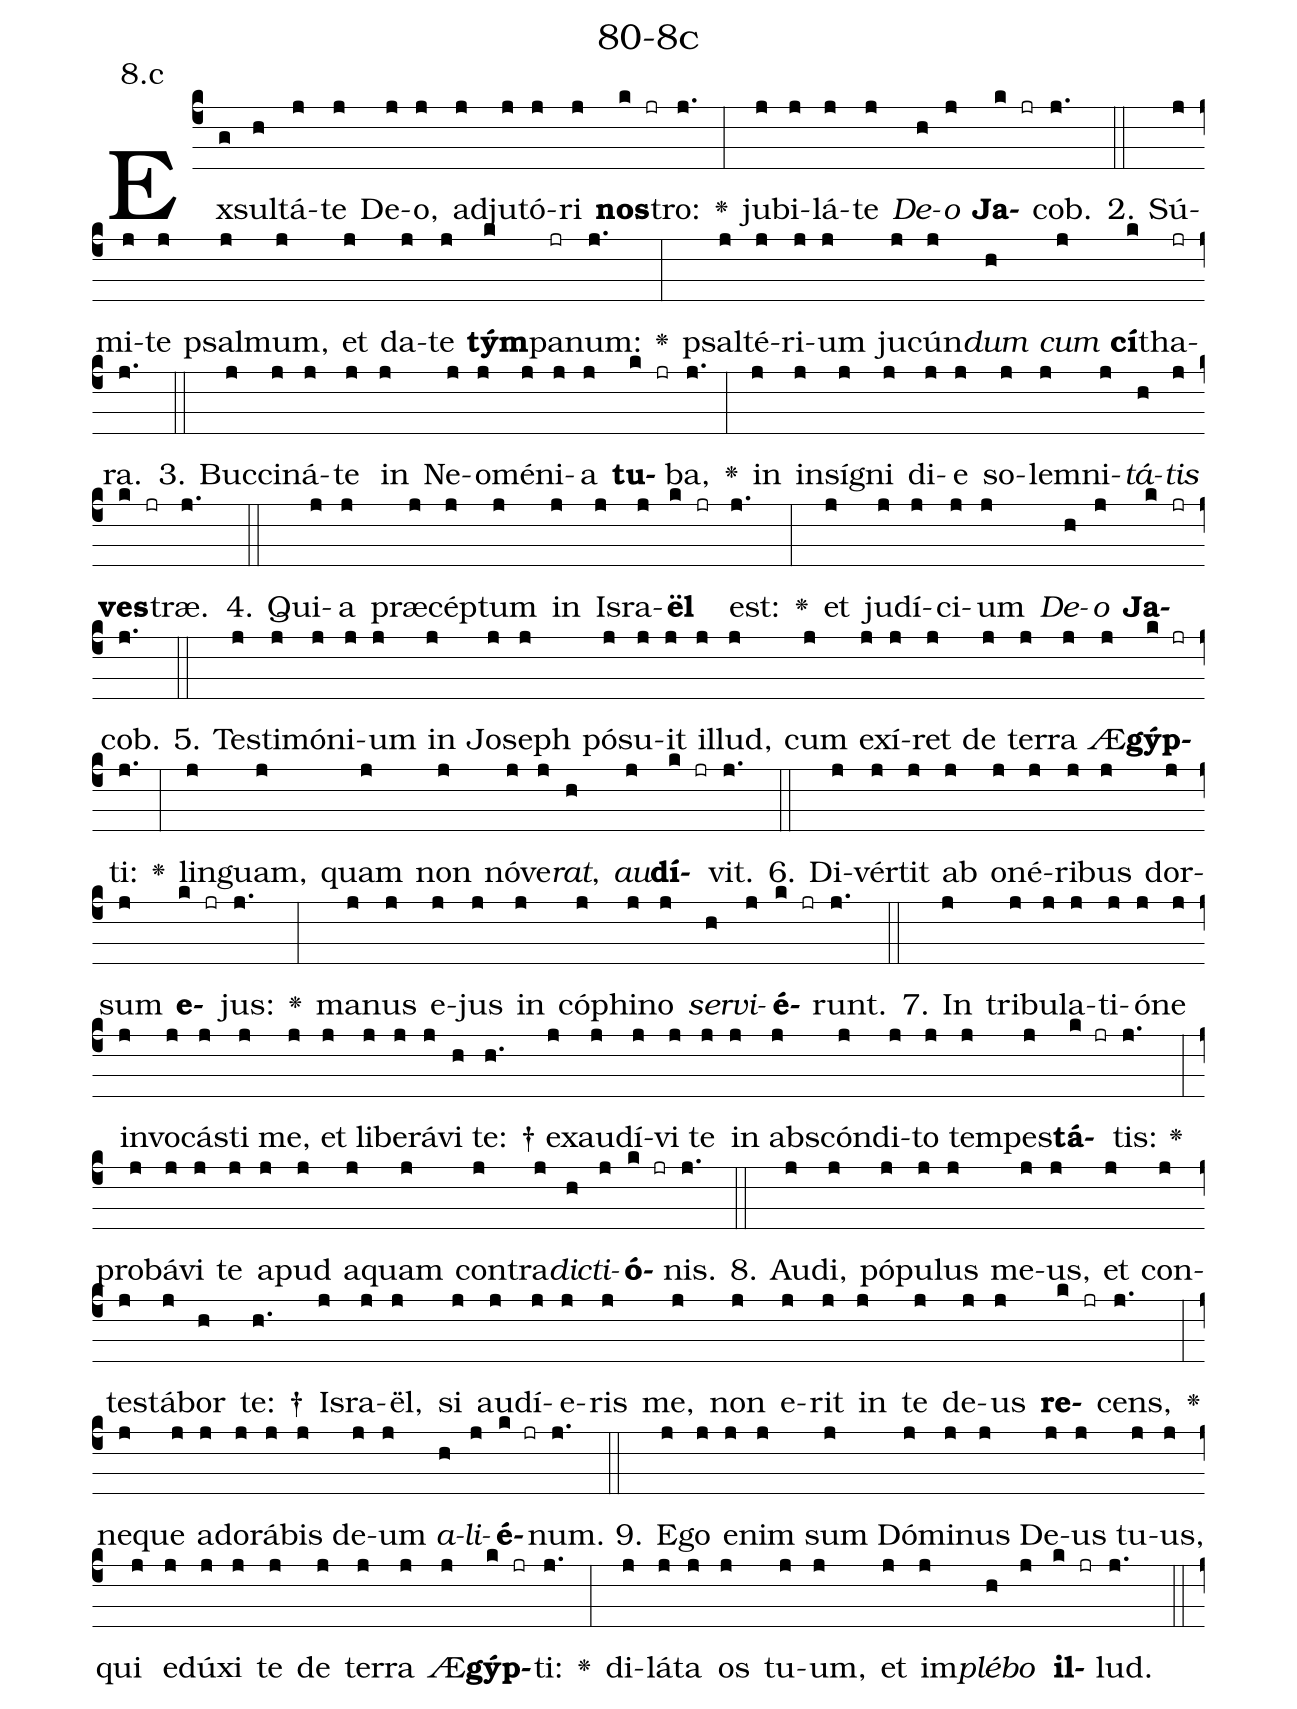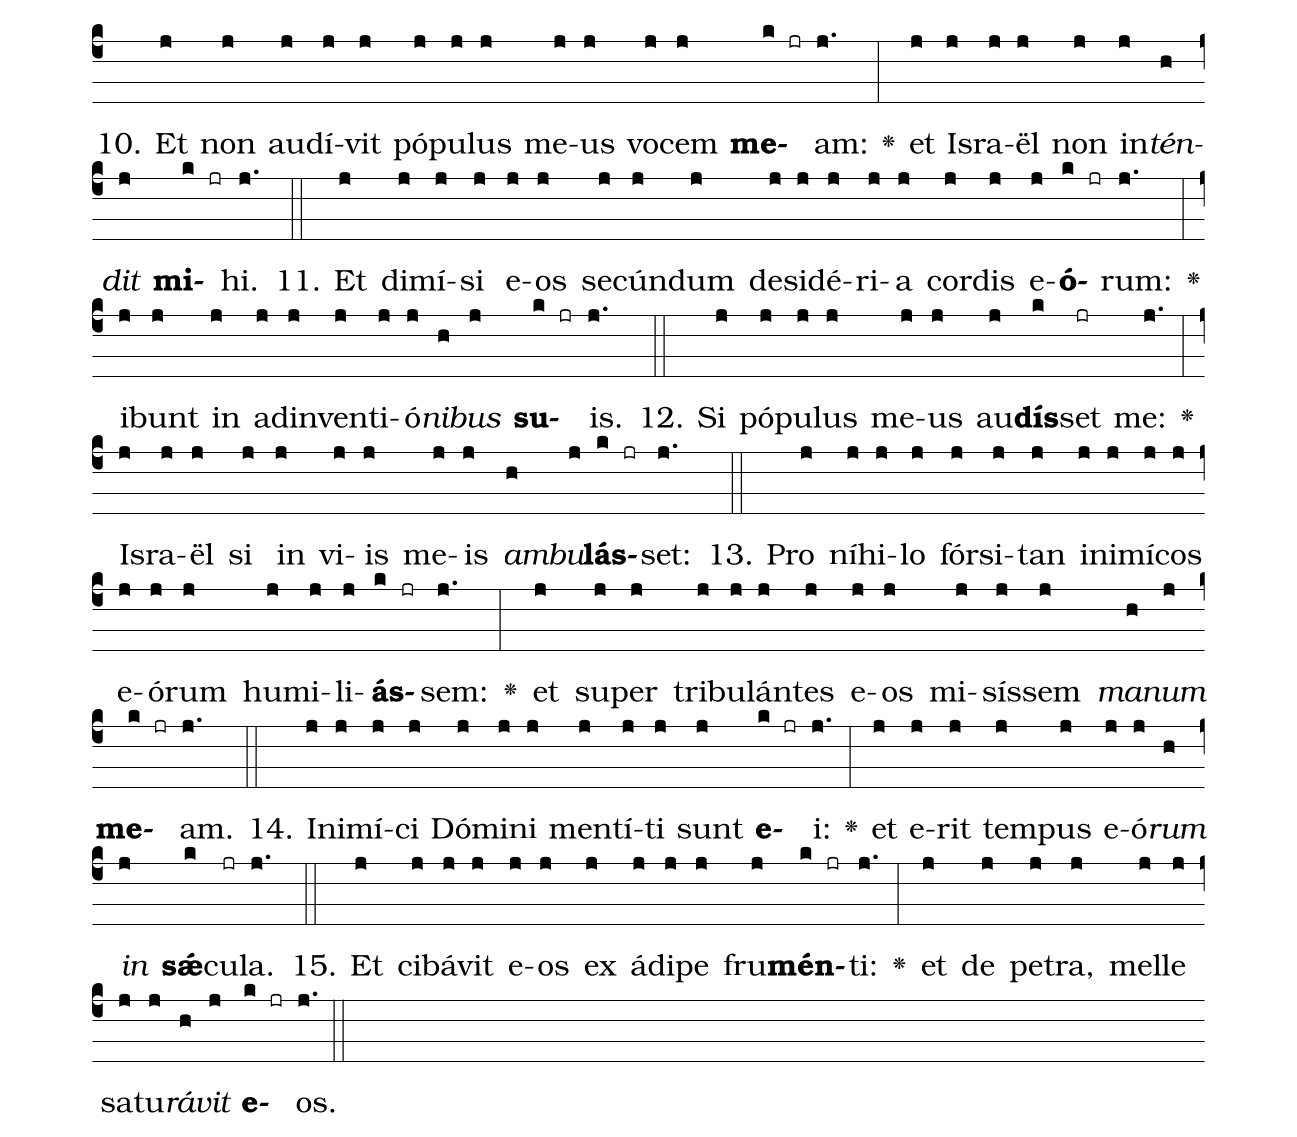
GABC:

name: 80-8c;
annotation: 8.c;
%%
(c4)Ex(g)sul(h)tá(j)te(j) De(j)o,(j) ad(j)ju(j)tó(j)ri(j) <b>nos</b>(k jr)tro:(j.) <v>\greheightstar</v>(:) ju(j)bi(j)lá(j)te(j) <i>De</i>(h)<i>o</i>(j) <b>Ja</b>(k jr)cob.(j.) (::)
2. Sú(j)mi(j)te(j) psal(j)mum,(j) et(j) da(j)te(j) <b>tým</b>(k)pa(jr)num:(j.) <v>\greheightstar</v>(:) psal(j)té(j)ri(j)um(j) ju(j)cún(j)<i>dum</i>(h) <i>cum</i>(j) <b>cí</b>(k)tha(jr)ra.(j.) (::)
3. Buc(j)ci(j)ná(j)te(j) in(j) Ne(j)o(j)mé(j)ni(j)a(j) <b>tu</b>(k jr)ba,(j.) <v>\greheightstar</v>(:) in(j) in(j)sí(j)gni(j) di(j)e(j) so(j)lem(j)ni(j)<i>tá</i>(h)<i>tis</i>(j) <b>ves</b>(k jr)træ.(j.) (::)
4. Qui(j)a(j) præ(j)cép(j)tum(j) in(j) Is(j)ra(j)<b>ël</b>(k jr) est:(j.) <v>\greheightstar</v>(:) et(j) ju(j)dí(j)ci(j)um(j) <i>De</i>(h)<i>o</i>(j) <b>Ja</b>(k jr)cob.(j.) (::)
5. Tes(j)ti(j)mó(j)ni(j)um(j) in(j) Jo(j)seph(j) pó(j)su(j)it(j) il(j)lud,(j) cum(j) ex(j)í(j)ret(j) de(j) ter(j)ra(j) Æ(j)<b>gýp</b>(k jr)ti:(j.) <v>\greheightstar</v>(:) lin(j)guam,(j) quam(j) non(j) nó(j)ve(j)<i>rat</i>,(h) <i>au</i>(j)<b>dí</b>(k jr)vit.(j.) (::)
6. Di(j)vér(j)tit(j) ab(j) o(j)né(j)ri(j)bus(j) dor(j)sum(j) <b>e</b>(k jr)jus:(j.) <v>\greheightstar</v>(:) ma(j)nus(j) e(j)jus(j) in(j) có(j)phi(j)no(j) <i>ser</i>(h)<i>vi</i>(j)<b>é</b>(k jr)runt.(j.) (::)
7. In(j) tri(j)bu(j)la(j)ti(j)ó(j)ne(j) in(j)vo(j)cás(j)ti(j) me,(j) et(j) li(j)be(j)rá(j)vi(h) te: †(h.) ex(j)au(j)dí(j)vi(j) te(j) in(j) abs(j)cón(j)di(j)to(j) tem(j)pes(j)<b>tá</b>(k jr)tis:(j.) <v>\greheightstar</v>(:) pro(j)bá(j)vi(j) te(j) a(j)pud(j) a(j)quam(j) con(j)tra(j)<i>dic</i>(h)<i>ti</i>(j)<b>ó</b>(k jr)nis.(j.) (::)
8. Au(j)di,(j) pó(j)pu(j)lus(j) me(j)us,(j) et(j) con(j)tes(j)tá(j)bor(h) te: †(h.) Is(j)ra(j)ël,(j) si(j) au(j)dí(j)e(j)ris(j) me,(j) non(j) e(j)rit(j) in(j) te(j) de(j)us(j) <b>re</b>(k jr)cens,(j.) <v>\greheightstar</v>(:) ne(j)que(j) ad(j)o(j)rá(j)bis(j) de(j)um(j) <i>a</i>(h)<i>li</i>(j)<b>é</b>(k jr)num.(j.) (::)
9. E(j)go(j) e(j)nim(j) sum(j) Dó(j)mi(j)nus(j) De(j)us(j) tu(j)us,(j) qui(j) e(j)dú(j)xi(j) te(j) de(j) ter(j)ra(j) Æ(j)<b>gýp</b>(k jr)ti:(j.) <v>\greheightstar</v>(:) di(j)lá(j)ta(j) os(j) tu(j)um,(j) et(j) im(j)<i>plé</i>(h)<i>bo</i>(j) <b>il</b>(k jr)lud.(j.) (::)
10. Et(j) non(j) au(j)dí(j)vit(j) pó(j)pu(j)lus(j) me(j)us(j) vo(j)cem(j) <b>me</b>(k jr)am:(j.) <v>\greheightstar</v>(:) et(j) Is(j)ra(j)ël(j) non(j) in(j)<i>tén</i>(h)<i>dit</i>(j) <b>mi</b>(k jr)hi.(j.) (::)
11. Et(j) di(j)mí(j)si(j) e(j)os(j) se(j)cún(j)dum(j) de(j)si(j)dé(j)ri(j)a(j) cor(j)dis(j) e(j)<b>ó</b>(k jr)rum:(j.) <v>\greheightstar</v>(:) i(j)bunt(j) in(j) ad(j)in(j)ven(j)ti(j)ó(j)<i>ni</i>(h)<i>bus</i>(j) <b>su</b>(k jr)is.(j.) (::)
12. Si(j) pó(j)pu(j)lus(j) me(j)us(j) au(j)<b>dís</b>(k)set(jr) me:(j.) <v>\greheightstar</v>(:) Is(j)ra(j)ël(j) si(j) in(j) vi(j)is(j) me(j)is(j) <i>am</i>(h)<i>bu</i>(j)<b>lás</b>(k jr)set:(j.) (::)
13. Pro(j) ní(j)hi(j)lo(j) fór(j)si(j)tan(j) in(j)i(j)mí(j)cos(j) e(j)ó(j)rum(j) hu(j)mi(j)li(j)<b>ás</b>(k jr)sem:(j.) <v>\greheightstar</v>(:) et(j) su(j)per(j) tri(j)bu(j)lán(j)tes(j) e(j)os(j) mi(j)sís(j)sem(j) <i>ma</i>(h)<i>num</i>(j) <b>me</b>(k jr)am.(j.) (::)
14. In(j)i(j)mí(j)ci(j) Dó(j)mi(j)ni(j) men(j)tí(j)ti(j) sunt(j) <b>e</b>(k jr)i:(j.) <v>\greheightstar</v>(:) et(j) e(j)rit(j) tem(j)pus(j) e(j)ó(j)<i>rum</i>(h) <i>in</i>(j) <b>sǽ</b>(k)cu(jr)la.(j.) (::)
15. Et(j) ci(j)bá(j)vit(j) e(j)os(j) ex(j) á(j)di(j)pe(j) fru(j)<b>mén</b>(k jr)ti:(j.) <v>\greheightstar</v>(:) et(j) de(j) pe(j)tra,(j) mel(j)le(j) sa(j)tu(j)<i>rá</i>(h)<i>vit</i>(j) <b>e</b>(k jr)os.(j.) (::)
